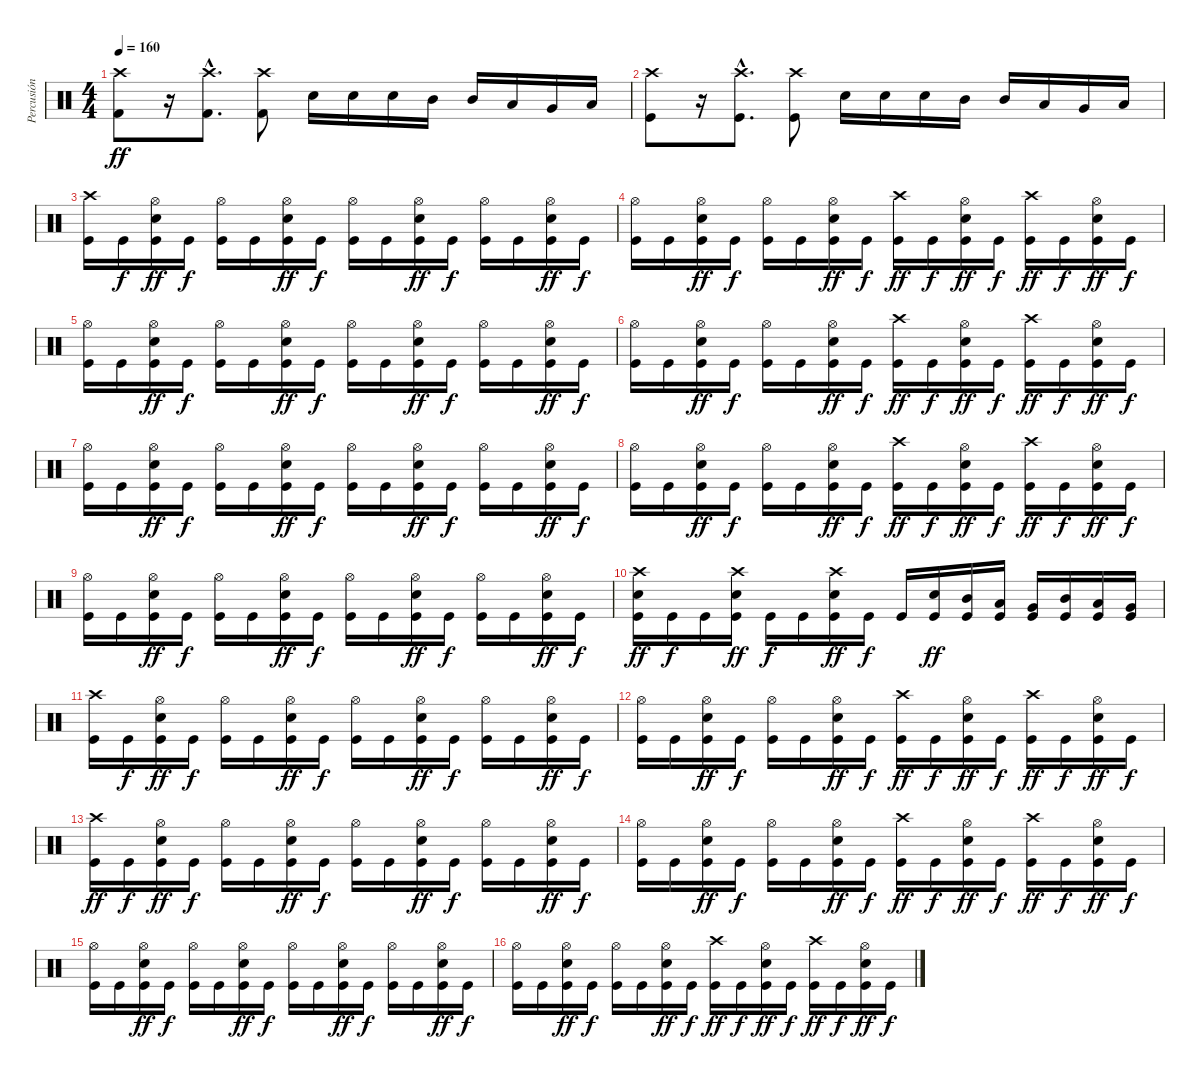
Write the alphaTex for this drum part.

\track ("Percusión" "Percusión") {instrument percussion}
\staff {score}
\articulation defaults
\ts (4 4)
\tempo 160
\clef neutral
\ks c
("Kick (hit) 2" "Crash high (hit)").8{dy ff} r.16 ("Kick (hit) 2"{hac} "Crash high (hit)"{hac}).8{d} ("Kick (hit) 2" "Crash high (hit)").8 "Electric Snare (hit)".16 "Electric Snare (hit)".16 "Electric Snare (hit)".16 "Mid Tom (hit)".16 "Mid Tom (hit)".16 "Low Tom (hit)".16 "Very Low Tom (hit)".16 "Low Floor Tom (hit)".16 |
("Kick (hit)" "Crash high (hit)").8 r.16 ("Kick (hit)"{hac} "Crash high (hit)"{hac}).8{d} ("Kick (hit)" "Crash high (hit)").8 "Electric Snare (hit)".16 "Electric Snare (hit)".16 "Electric Snare (hit)".16 "Mid Tom (hit)".16 "Mid Tom (hit)".16 "Low Tom (hit)".16 "Very Low Tom (hit)".16 "Low Floor Tom (hit)".16 |
("Kick (hit)" "Crash high (hit)").16 "Kick (hit)".16{dy f} ("Kick (hit)" "Electric Snare (hit)" "Hi-Hat (open)").16{dy ff} "Kick (hit)".16{dy f} ("Kick (hit)" "Hi-Hat (open)").16 "Kick (hit)".16 ("Kick (hit)" "Electric Snare (hit)" "Hi-Hat (open)").16{dy ff} "Kick (hit)".16{dy f} ("Kick (hit)" "Hi-Hat (open)").16 "Kick (hit)".16 ("Kick (hit)" "Electric Snare (hit)" "Hi-Hat (open)").16{dy ff} "Kick (hit)".16{dy f} ("Kick (hit)" "Hi-Hat (open)").16 "Kick (hit)".16 ("Kick (hit)" "Electric Snare (hit)" "Hi-Hat (open)").16{dy ff} "Kick (hit)".16{dy f} |
("Kick (hit)" "Hi-Hat (open)").16 "Kick (hit)".16 ("Kick (hit)" "Electric Snare (hit)" "Hi-Hat (open)").16{dy ff} "Kick (hit)".16{dy f} ("Kick (hit)" "Hi-Hat (open)").16 "Kick (hit)".16 ("Kick (hit)" "Electric Snare (hit)" "Hi-Hat (open)").16{dy ff} "Kick (hit)".16{dy f} ("Kick (hit)" "Crash high (hit)").16{dy ff} "Kick (hit)".16{dy f} ("Kick (hit)" "Electric Snare (hit)" "Hi-Hat (open)").16{dy ff} "Kick (hit)".16{dy f} ("Kick (hit)" "Crash high (hit)").16{dy ff} "Kick (hit)".16{dy f} ("Kick (hit)" "Electric Snare (hit)" "Hi-Hat (open)").16{dy ff} "Kick (hit)".16{dy f} |
("Kick (hit)" "Hi-Hat (open)").16 "Kick (hit)".16 ("Kick (hit)" "Electric Snare (hit)" "Hi-Hat (open)").16{dy ff} "Kick (hit)".16{dy f} ("Kick (hit)" "Hi-Hat (open)").16 "Kick (hit)".16 ("Kick (hit)" "Electric Snare (hit)" "Hi-Hat (open)").16{dy ff} "Kick (hit)".16{dy f} ("Kick (hit)" "Hi-Hat (open)").16 "Kick (hit)".16 ("Kick (hit)" "Electric Snare (hit)" "Hi-Hat (open)").16{dy ff} "Kick (hit)".16{dy f} ("Kick (hit)" "Hi-Hat (open)").16 "Kick (hit)".16 ("Kick (hit)" "Electric Snare (hit)" "Hi-Hat (open)").16{dy ff} "Kick (hit)".16{dy f} |
("Kick (hit)" "Hi-Hat (open)").16 "Kick (hit)".16 ("Kick (hit)" "Electric Snare (hit)" "Hi-Hat (open)").16{dy ff} "Kick (hit)".16{dy f} ("Kick (hit)" "Hi-Hat (open)").16 "Kick (hit)".16 ("Kick (hit)" "Electric Snare (hit)" "Hi-Hat (open)").16{dy ff} "Kick (hit)".16{dy f} ("Kick (hit)" "Crash high (hit)").16{dy ff} "Kick (hit)".16{dy f} ("Kick (hit)" "Electric Snare (hit)" "Hi-Hat (open)").16{dy ff} "Kick (hit)".16{dy f} ("Kick (hit)" "Crash high (hit)").16{dy ff} "Kick (hit)".16{dy f} ("Kick (hit)" "Electric Snare (hit)" "Hi-Hat (open)").16{dy ff} "Kick (hit)".16{dy f} |
("Kick (hit)" "Hi-Hat (open)").16 "Kick (hit)".16 ("Kick (hit)" "Electric Snare (hit)" "Hi-Hat (open)").16{dy ff} "Kick (hit)".16{dy f} ("Kick (hit)" "Hi-Hat (open)").16 "Kick (hit)".16 ("Kick (hit)" "Electric Snare (hit)" "Hi-Hat (open)").16{dy ff} "Kick (hit)".16{dy f} ("Kick (hit)" "Hi-Hat (open)").16 "Kick (hit)".16 ("Kick (hit)" "Electric Snare (hit)" "Hi-Hat (open)").16{dy ff} "Kick (hit)".16{dy f} ("Kick (hit)" "Hi-Hat (open)").16 "Kick (hit)".16 ("Kick (hit)" "Electric Snare (hit)" "Hi-Hat (open)").16{dy ff} "Kick (hit)".16{dy f} |
("Kick (hit)" "Hi-Hat (open)").16 "Kick (hit)".16 ("Kick (hit)" "Electric Snare (hit)" "Hi-Hat (open)").16{dy ff} "Kick (hit)".16{dy f} ("Kick (hit)" "Hi-Hat (open)").16 "Kick (hit)".16 ("Kick (hit)" "Electric Snare (hit)" "Hi-Hat (open)").16{dy ff} "Kick (hit)".16{dy f} ("Kick (hit)" "Crash high (hit)").16{dy ff} "Kick (hit)".16{dy f} ("Kick (hit)" "Electric Snare (hit)" "Hi-Hat (open)").16{dy ff} "Kick (hit)".16{dy f} ("Kick (hit)" "Crash high (hit)").16{dy ff} "Kick (hit)".16{dy f} ("Kick (hit)" "Electric Snare (hit)" "Hi-Hat (open)").16{dy ff} "Kick (hit)".16{dy f} |
("Kick (hit)" "Hi-Hat (open)").16 "Kick (hit)".16 ("Kick (hit)" "Electric Snare (hit)" "Hi-Hat (open)").16{dy ff} "Kick (hit)".16{dy f} ("Kick (hit)" "Hi-Hat (open)").16 "Kick (hit)".16 ("Kick (hit)" "Electric Snare (hit)" "Hi-Hat (open)").16{dy ff} "Kick (hit)".16{dy f} ("Kick (hit)" "Hi-Hat (open)").16 "Kick (hit)".16 ("Kick (hit)" "Electric Snare (hit)" "Hi-Hat (open)").16{dy ff} "Kick (hit)".16{dy f} ("Kick (hit)" "Hi-Hat (open)").16 "Kick (hit)".16 ("Kick (hit)" "Electric Snare (hit)" "Hi-Hat (open)").16{dy ff} "Kick (hit)".16{dy f} |
("Kick (hit)" "Electric Snare (hit)" "Crash high (hit)").16{dy ff} "Kick (hit)".16{dy f} "Kick (hit)".16 ("Kick (hit)" "Electric Snare (hit)" "Crash high (hit)").16{dy ff} "Kick (hit)".16{dy f} "Kick (hit)".16 ("Kick (hit)" "Electric Snare (hit)" "Crash high (hit)").16{dy ff} "Kick (hit)".16{dy f} "Kick (hit)".16 ("Kick (hit)" "Electric Snare (hit)").16{dy ff} ("Kick (hit)" "Mid Tom (hit)").16 ("Kick (hit)" "Low Tom (hit)").16 ("Kick (hit)" "Very Low Tom (hit)").16 ("Kick (hit)" "Mid Tom (hit)").16 ("Kick (hit)" "Low Tom (hit)").16 ("Kick (hit)" "Very Low Tom (hit)").16 |
("Kick (hit)" "Crash high (hit)").16 "Kick (hit)".16{dy f} ("Kick (hit)" "Electric Snare (hit)" "Hi-Hat (open)").16{dy ff} "Kick (hit)".16{dy f} ("Kick (hit)" "Hi-Hat (open)").16 "Kick (hit)".16 ("Kick (hit)" "Electric Snare (hit)" "Hi-Hat (open)").16{dy ff} "Kick (hit)".16{dy f} ("Kick (hit)" "Hi-Hat (open)").16 "Kick (hit)".16 ("Kick (hit)" "Electric Snare (hit)" "Hi-Hat (open)").16{dy ff} "Kick (hit)".16{dy f} ("Kick (hit)" "Hi-Hat (open)").16 "Kick (hit)".16 ("Kick (hit)" "Electric Snare (hit)" "Hi-Hat (open)").16{dy ff} "Kick (hit)".16{dy f} |
("Kick (hit)" "Hi-Hat (open)").16 "Kick (hit)".16 ("Kick (hit)" "Electric Snare (hit)" "Hi-Hat (open)").16{dy ff} "Kick (hit)".16{dy f} ("Kick (hit)" "Hi-Hat (open)").16 "Kick (hit)".16 ("Kick (hit)" "Electric Snare (hit)" "Hi-Hat (open)").16{dy ff} "Kick (hit)".16{dy f} ("Kick (hit)" "Crash high (hit)").16{dy ff} "Kick (hit)".16{dy f} ("Kick (hit)" "Electric Snare (hit)" "Hi-Hat (open)").16{dy ff} "Kick (hit)".16{dy f} ("Kick (hit)" "Crash high (hit)").16{dy ff} "Kick (hit)".16{dy f} ("Kick (hit)" "Electric Snare (hit)" "Hi-Hat (open)").16{dy ff} "Kick (hit)".16{dy f} |
("Kick (hit)" "Crash high (hit)").16{dy ff} "Kick (hit)".16{dy f} ("Kick (hit)" "Electric Snare (hit)" "Hi-Hat (open)").16{dy ff} "Kick (hit)".16{dy f} ("Kick (hit)" "Hi-Hat (open)").16 "Kick (hit)".16 ("Kick (hit)" "Electric Snare (hit)" "Hi-Hat (open)").16{dy ff} "Kick (hit)".16{dy f} ("Kick (hit)" "Hi-Hat (open)").16 "Kick (hit)".16 ("Kick (hit)" "Electric Snare (hit)" "Hi-Hat (open)").16{dy ff} "Kick (hit)".16{dy f} ("Kick (hit)" "Hi-Hat (open)").16 "Kick (hit)".16 ("Kick (hit)" "Electric Snare (hit)" "Hi-Hat (open)").16{dy ff} "Kick (hit)".16{dy f} |
("Kick (hit)" "Hi-Hat (open)").16 "Kick (hit)".16 ("Kick (hit)" "Electric Snare (hit)" "Hi-Hat (open)").16{dy ff} "Kick (hit)".16{dy f} ("Kick (hit)" "Hi-Hat (open)").16 "Kick (hit)".16 ("Kick (hit)" "Electric Snare (hit)" "Hi-Hat (open)").16{dy ff} "Kick (hit)".16{dy f} ("Kick (hit)" "Crash high (hit)").16{dy ff} "Kick (hit)".16{dy f} ("Kick (hit)" "Electric Snare (hit)" "Hi-Hat (open)").16{dy ff} "Kick (hit)".16{dy f} ("Kick (hit)" "Crash high (hit)").16{dy ff} "Kick (hit)".16{dy f} ("Kick (hit)" "Electric Snare (hit)" "Hi-Hat (open)").16{dy ff} "Kick (hit)".16{dy f} |
("Kick (hit)" "Hi-Hat (open)").16 "Kick (hit)".16 ("Kick (hit)" "Electric Snare (hit)" "Hi-Hat (open)").16{dy ff} "Kick (hit)".16{dy f} ("Kick (hit)" "Hi-Hat (open)").16 "Kick (hit)".16 ("Kick (hit)" "Electric Snare (hit)" "Hi-Hat (open)").16{dy ff} "Kick (hit)".16{dy f} ("Kick (hit)" "Hi-Hat (open)").16 "Kick (hit)".16 ("Kick (hit)" "Electric Snare (hit)" "Hi-Hat (open)").16{dy ff} "Kick (hit)".16{dy f} ("Kick (hit)" "Hi-Hat (open)").16 "Kick (hit)".16 ("Kick (hit)" "Electric Snare (hit)" "Hi-Hat (open)").16{dy ff} "Kick (hit)".16{dy f} |
("Kick (hit)" "Hi-Hat (open)").16 "Kick (hit)".16 ("Kick (hit)" "Electric Snare (hit)" "Hi-Hat (open)").16{dy ff} "Kick (hit)".16{dy f} ("Kick (hit)" "Hi-Hat (open)").16 "Kick (hit)".16 ("Kick (hit)" "Electric Snare (hit)" "Hi-Hat (open)").16{dy ff} "Kick (hit)".16{dy f} ("Kick (hit)" "Crash high (hit)").16{dy ff} "Kick (hit)".16{dy f} ("Kick (hit)" "Electric Snare (hit)" "Hi-Hat (open)").16{dy ff} "Kick (hit)".16{dy f} ("Kick (hit)" "Crash high (hit)").16{dy ff} "Kick (hit)".16{dy f} ("Kick (hit)" "Electric Snare (hit)" "Hi-Hat (open)").16{dy ff} "Kick (hit)".16{dy f}
